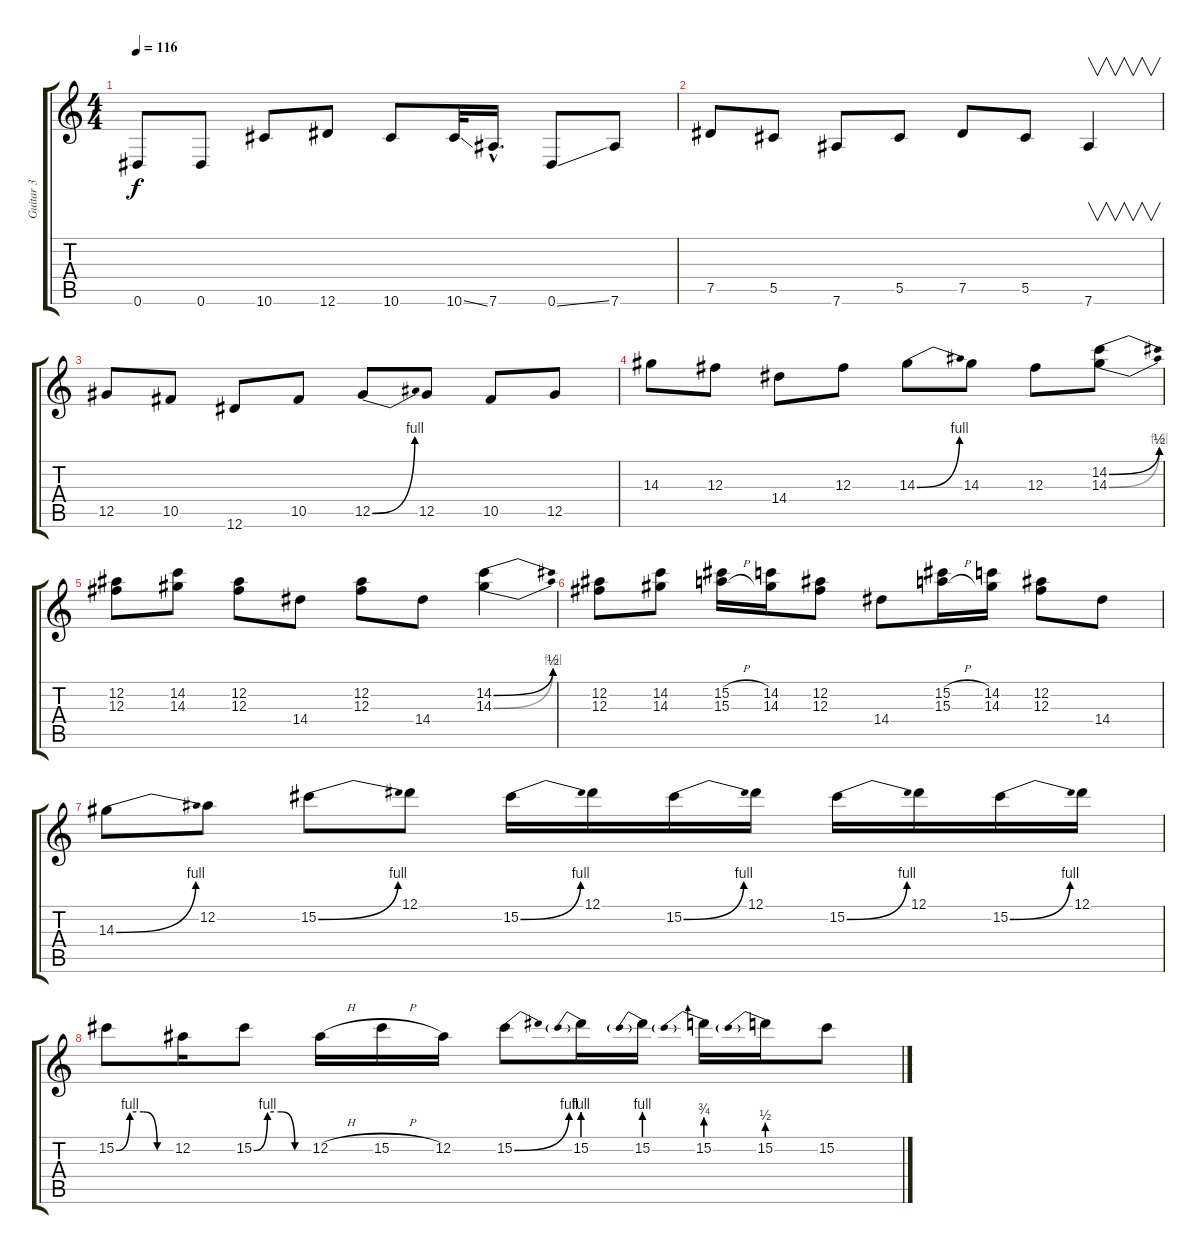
\track ("Guitar 3" "Guitar 3") {instrument overdrivenguitar}
\staff {score tabs}
\tuning (Eb4 Bb3 Gb3 Db3 Ab2 Eb2) {hide}
\ts (4 4)
\tempo 116
\clef g2
\ks c
0.6.8{dy f} 0.6.8 10.6.8 12.6.8 10.6.8 10.6{ss}.32 7.6{hac}.16{d} 0.6{ss}.8 7.6.8 |
7.5.8 5.5.8 7.6.8 5.5.8 7.5.8 5.5.8 7.6.4{v} |
12.5.8 10.5.8 12.6.8 10.5.8 12.5{be (bend 0 0 60 4)}.8 12.5.8 10.5.8 12.5.8 |
14.3.8 12.3.8 14.4.8 12.3.8 14.3{be (bend 0 0 60 4)}.8 14.3.8 12.3.8 (14.2{be (bend 0 0 60 2)} 14.3{be (bend 0 0 60 4)}).8 |
(12.2 12.3).8 (14.2 14.3).8 (12.2 12.3).8 14.4.8 (12.2 12.3).8 14.4.8 (14.2{be (bend 0 0 60 2)} 14.3{be (bend 0 0 60 4)}).4 |
(12.2 12.3).8 (14.2 14.3).8 (15.2{h} 15.3{h}).16 (14.2 14.3).16 (12.2 12.3).8 14.4.8 (15.2{h} 15.3{h}).16 (14.2 14.3).16 (12.2 12.3).8 14.4.8 |
14.3{be (bend 0 0 60 4)}.8{volume 13} 12.2.8 15.2{be (bend 0 0 60 4)}.8 12.1.8 15.2{be (bend 0 0 60 4)}.16 12.1.16 15.2{be (bend 0 0 60 4)}.16 12.1.16 15.2{be (bend 0 0 60 4)}.16 12.1.16 15.2{be (bend 0 0 60 4)}.16 12.1.16 |
15.2{be (custom 0 0 15 4 30 4 45 0 60 0)}.8 12.2.16 15.2{be (custom 0 0 15 4 30 4 45 0 60 0)}.8 12.2{h}.16 15.2{h}.16 12.2.16 15.2{be (bend 0 0 60 4)}.8 15.2{be (prebend 0 4 60 4)}.16 15.2{be (prebend 0 4 60 4)}.16 15.2{be (prebend 0 3 60 3)}.16 15.2{be (prebend 0 2 60 2)}.16 15.2.8
